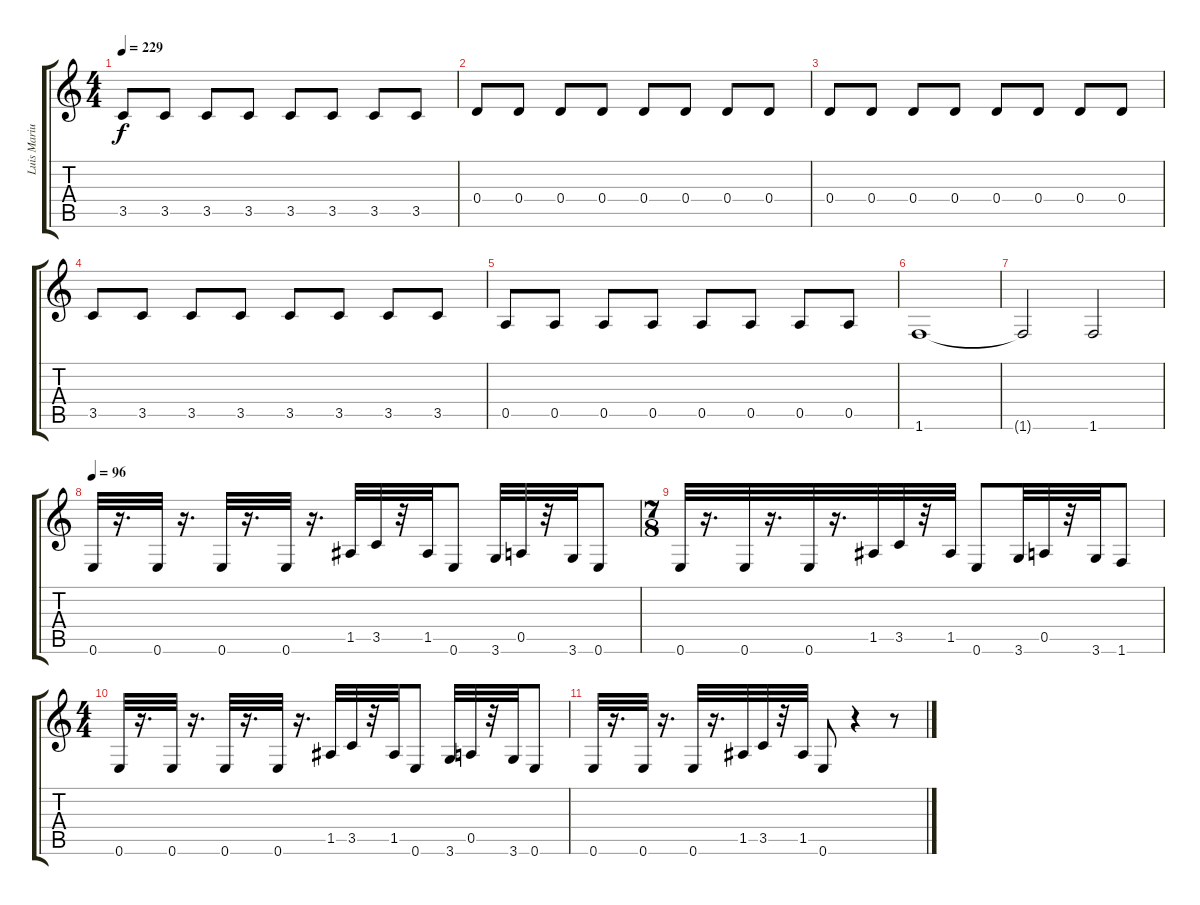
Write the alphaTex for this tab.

\track ("Luis Mariutti" "Luis Mariu") {instrument electricbassfinger}
\staff {score tabs}
\tuning (E4 B3 G3 D3 A2 E2) {hide}
\ts (4 4)
\tempo 229
\clef g2
\ks c
3.5.8{dy f} 3.5.8 3.5.8 3.5.8 3.5.8 3.5.8 3.5.8 3.5.8 |
0.4.8 0.4.8 0.4.8 0.4.8 0.4.8 0.4.8 0.4.8 0.4.8 |
0.4.8 0.4.8 0.4.8 0.4.8 0.4.8 0.4.8 0.4.8 0.4.8 |
3.5.8 3.5.8 3.5.8 3.5.8 3.5.8 3.5.8 3.5.8 3.5.8 |
0.5.8 0.5.8 0.5.8 0.5.8 0.5.8 0.5.8 0.5.8 0.5.8 |
1.6.1 |
1.6{t}.2 1.6.2 |
\tempo 96
0.6.32 r.16{d} 0.6.32 r.16{d} 0.6.32 r.16{d} 0.6.32 r.16{d} 1.5.32 3.5.32 r.32 1.5.32 0.6.8 3.6.32 0.5.32 r.32 3.6.32 0.6.8 |
\ts (7 8)
0.6.32 r.16{d} 0.6.32 r.16{d} 0.6.32 r.16{d} 1.5.32 3.5.32 r.32 1.5.32 0.6.8 3.6.32 0.5.32 r.32 3.6.32 1.6.8 |
\ts (4 4)
0.6.32 r.16{d} 0.6.32 r.16{d} 0.6.32 r.16{d} 0.6.32 r.16{d} 1.5.32 3.5.32 r.32 1.5.32 0.6.8 3.6.32 0.5.32 r.32 3.6.32 0.6.8 |
0.6.32 r.16{d} 0.6.32 r.16{d} 0.6.32 r.16{d} 1.5.32 3.5.32 r.32 1.5.32 0.6.8 r.4 r.8
